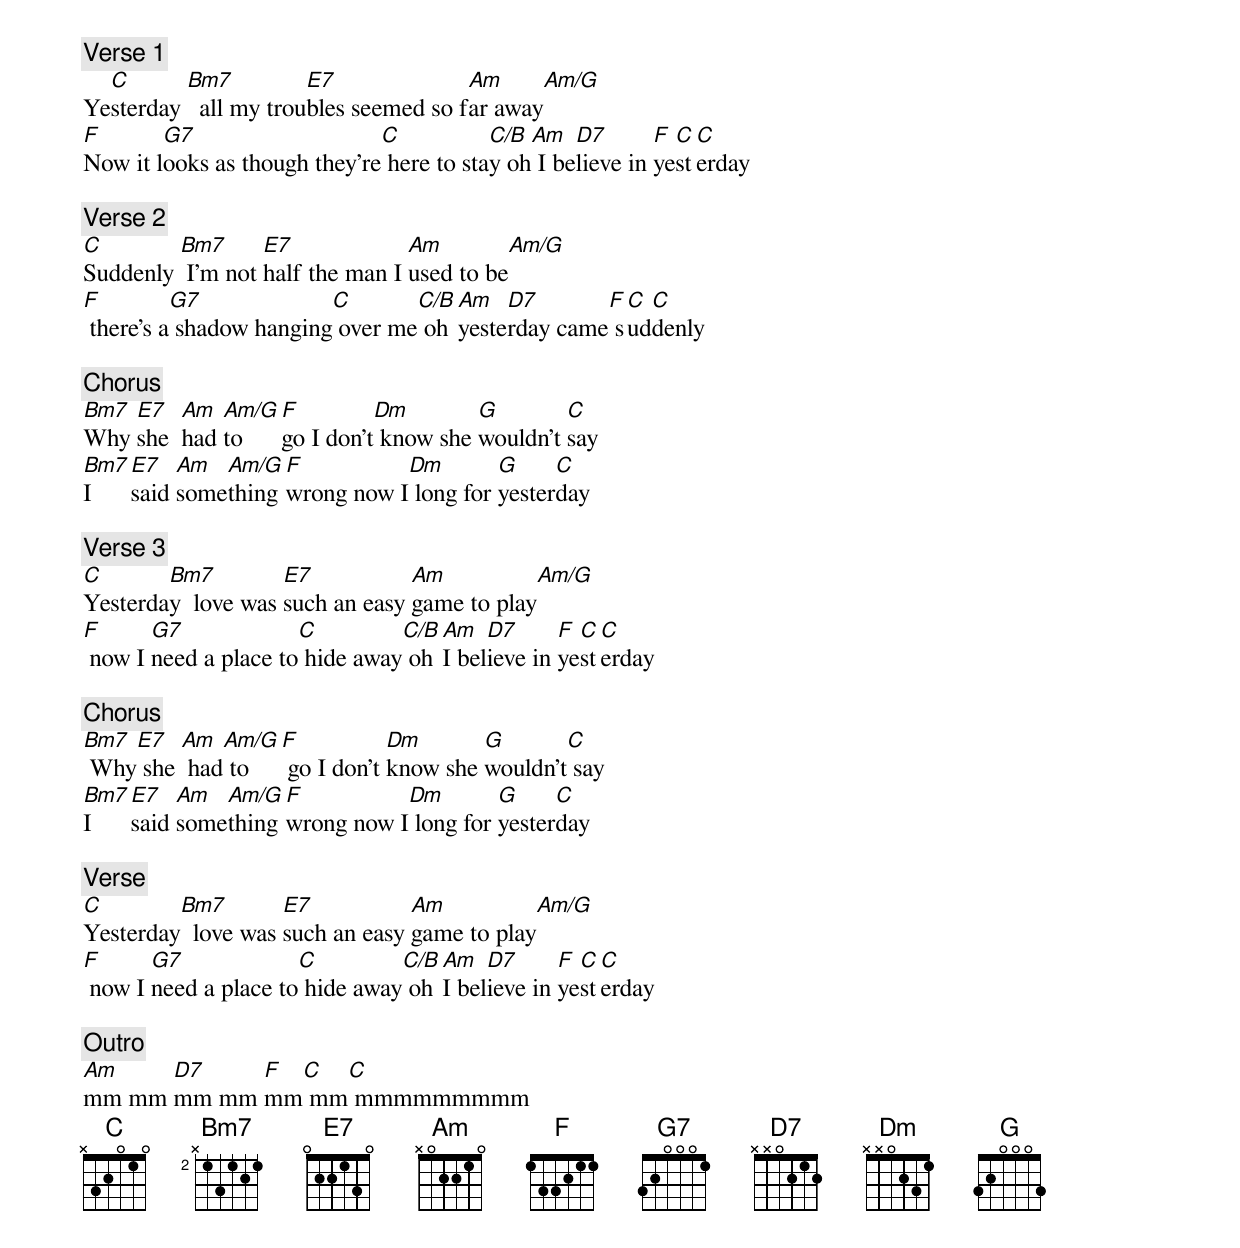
[Verse 1]
  C       Bm7          E7              Am     Am/G
Yesterday   all my troubles seemed so far away
F       G7                    C           C/B Am   D7       F C C
Now it looks as though they're here to stay oh I believe in yesterday

[Verse 2]
C        Bm7      E7             Am         Am/G
Suddenly  I'm not half the man I used to be
F         G7             C       C/B Am   D7       F C C
 there's a shadow hanging over me oh yesterday came suddenly

[Chorus]
Bm7 E7   Am  Am/G F         Dm        G        C
Why she  had to   go I don't know she wouldn't say
Bm7 E7   Am  Am/G  F          Dm        G     C
I   said something wrong now I long for yesterday

[Verse 3]
C       Bm7         E7           Am          Am/G
Yesterday  love was such an easy game to play
F      G7             C         C/B Am   D7      F C C
 now I need a place to hide away oh I believe in yesterday

[Chorus]
Bm7 E7   Am  Am/G F           Dm       G       C
 Why she  had to   go I don't know she wouldn't say
Bm7 E7   Am  Am/G  F          Dm        G     C
I   said something wrong now I long for yesterday

[Verse]
C        Bm7        E7           Am           Am/G
Yesterday  love was such an easy game to play
F      G7             C         C/B Am   D7      F C C
 now I need a place to hide away oh I believe in yesterday

[Outro]
Am    D7    F C  C
mm mm mm mm mm mm mmmmmmmmm
